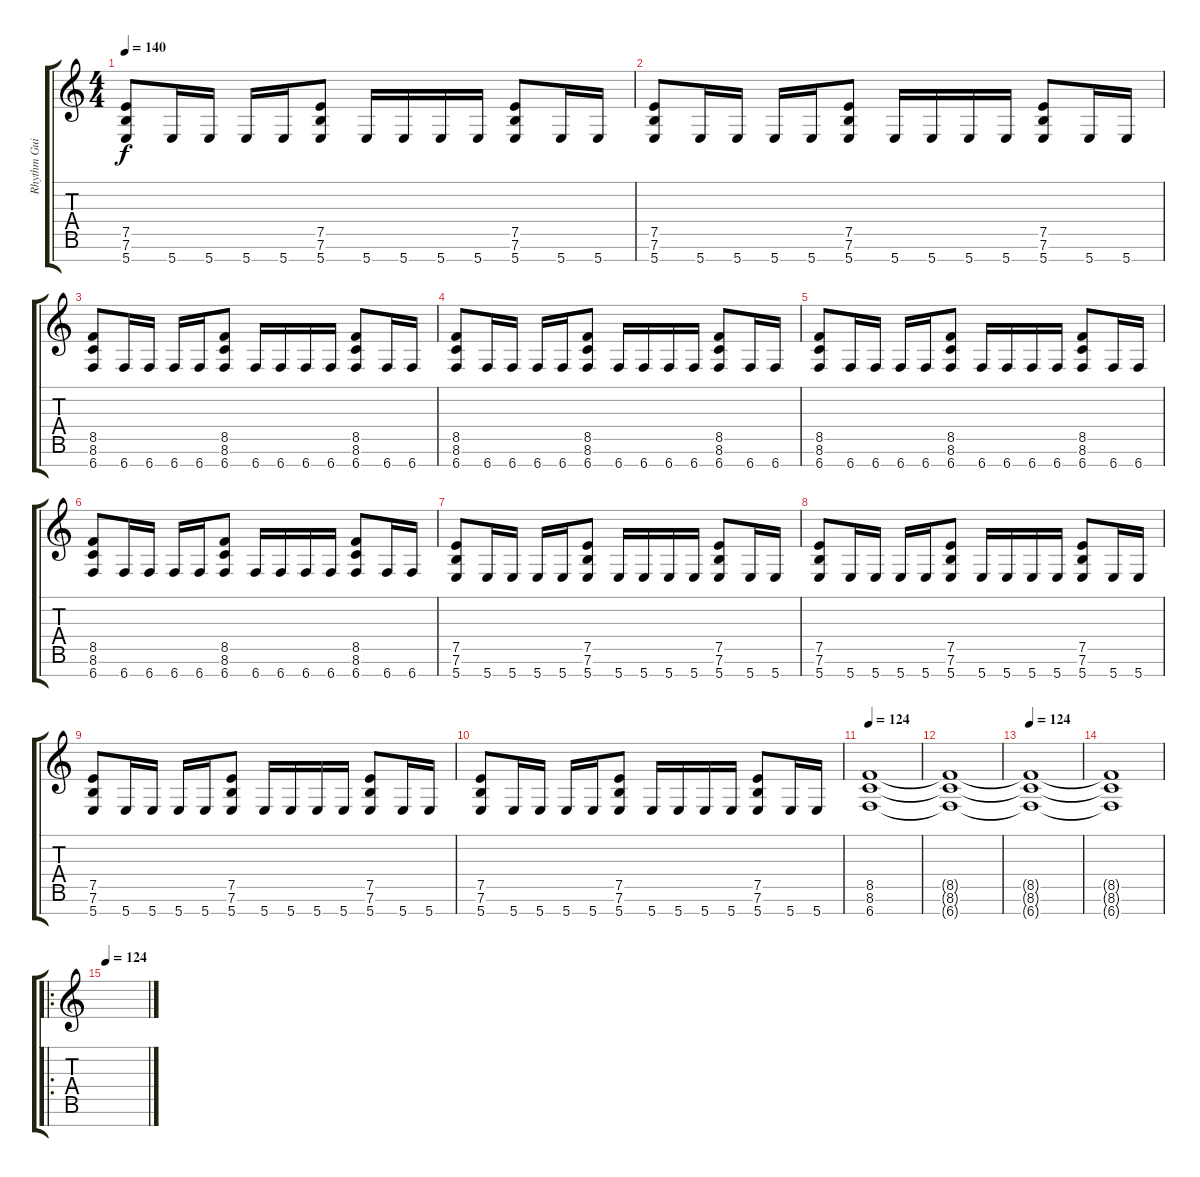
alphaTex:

\track ("Rhythm Guitar" "Rhythm Gui") {instrument distortionguitar}
\staff {score tabs}
\tuning (E4 B3 G3 D3 A2 E2 B1) {hide}
\ts (4 4)
\tempo 140
\clef g2
\ks c
(7.5 7.6 5.7).8{dy f} 5.7.16 5.7.16 5.7.16 5.7.16 (7.5 7.6 5.7).8 5.7.16 5.7.16 5.7.16 5.7.16 (7.5 7.6 5.7).8 5.7.16 5.7.16 |
(7.5 7.6 5.7).8 5.7.16 5.7.16 5.7.16 5.7.16 (7.5 7.6 5.7).8 5.7.16 5.7.16 5.7.16 5.7.16 (7.5 7.6 5.7).8 5.7.16 5.7.16 |
(8.5 8.6 6.7).8 6.7.16 6.7.16 6.7.16 6.7.16 (8.5 8.6 6.7).8 6.7.16 6.7.16 6.7.16 6.7.16 (8.5 8.6 6.7).8 6.7.16 6.7.16 |
(8.5 8.6 6.7).8 6.7.16 6.7.16 6.7.16 6.7.16 (8.5 8.6 6.7).8 6.7.16 6.7.16 6.7.16 6.7.16 (8.5 8.6 6.7).8 6.7.16 6.7.16 |
(8.5 8.6 6.7).8 6.7.16 6.7.16 6.7.16 6.7.16 (8.5 8.6 6.7).8 6.7.16 6.7.16 6.7.16 6.7.16 (8.5 8.6 6.7).8 6.7.16 6.7.16 |
(8.5 8.6 6.7).8 6.7.16 6.7.16 6.7.16 6.7.16 (8.5 8.6 6.7).8 6.7.16 6.7.16 6.7.16 6.7.16 (8.5 8.6 6.7).8 6.7.16 6.7.16 |
(7.5 7.6 5.7).8 5.7.16 5.7.16 5.7.16 5.7.16 (7.5 7.6 5.7).8 5.7.16 5.7.16 5.7.16 5.7.16 (7.5 7.6 5.7).8 5.7.16 5.7.16 |
(7.5 7.6 5.7).8 5.7.16 5.7.16 5.7.16 5.7.16 (7.5 7.6 5.7).8 5.7.16 5.7.16 5.7.16 5.7.16 (7.5 7.6 5.7).8 5.7.16 5.7.16 |
(7.5 7.6 5.7).8 5.7.16 5.7.16 5.7.16 5.7.16 (7.5 7.6 5.7).8 5.7.16 5.7.16 5.7.16 5.7.16 (7.5 7.6 5.7).8 5.7.16 5.7.16 |
(7.5 7.6 5.7).8 5.7.16 5.7.16 5.7.16 5.7.16 (7.5 7.6 5.7).8 5.7.16 5.7.16 5.7.16 5.7.16 (7.5 7.6 5.7).8 5.7.16 5.7.16 |
\tempo 124
(8.5 8.6 6.7).1 |
(8.5{t} 8.6{t} 6.7{t}).1{volume 0} |
\tempo 124
(8.5{t} 8.6{t} 6.7{t}).1 |
(8.5{t} 8.6{t} 6.7{t}).1 |
\ro
\tempo 124
